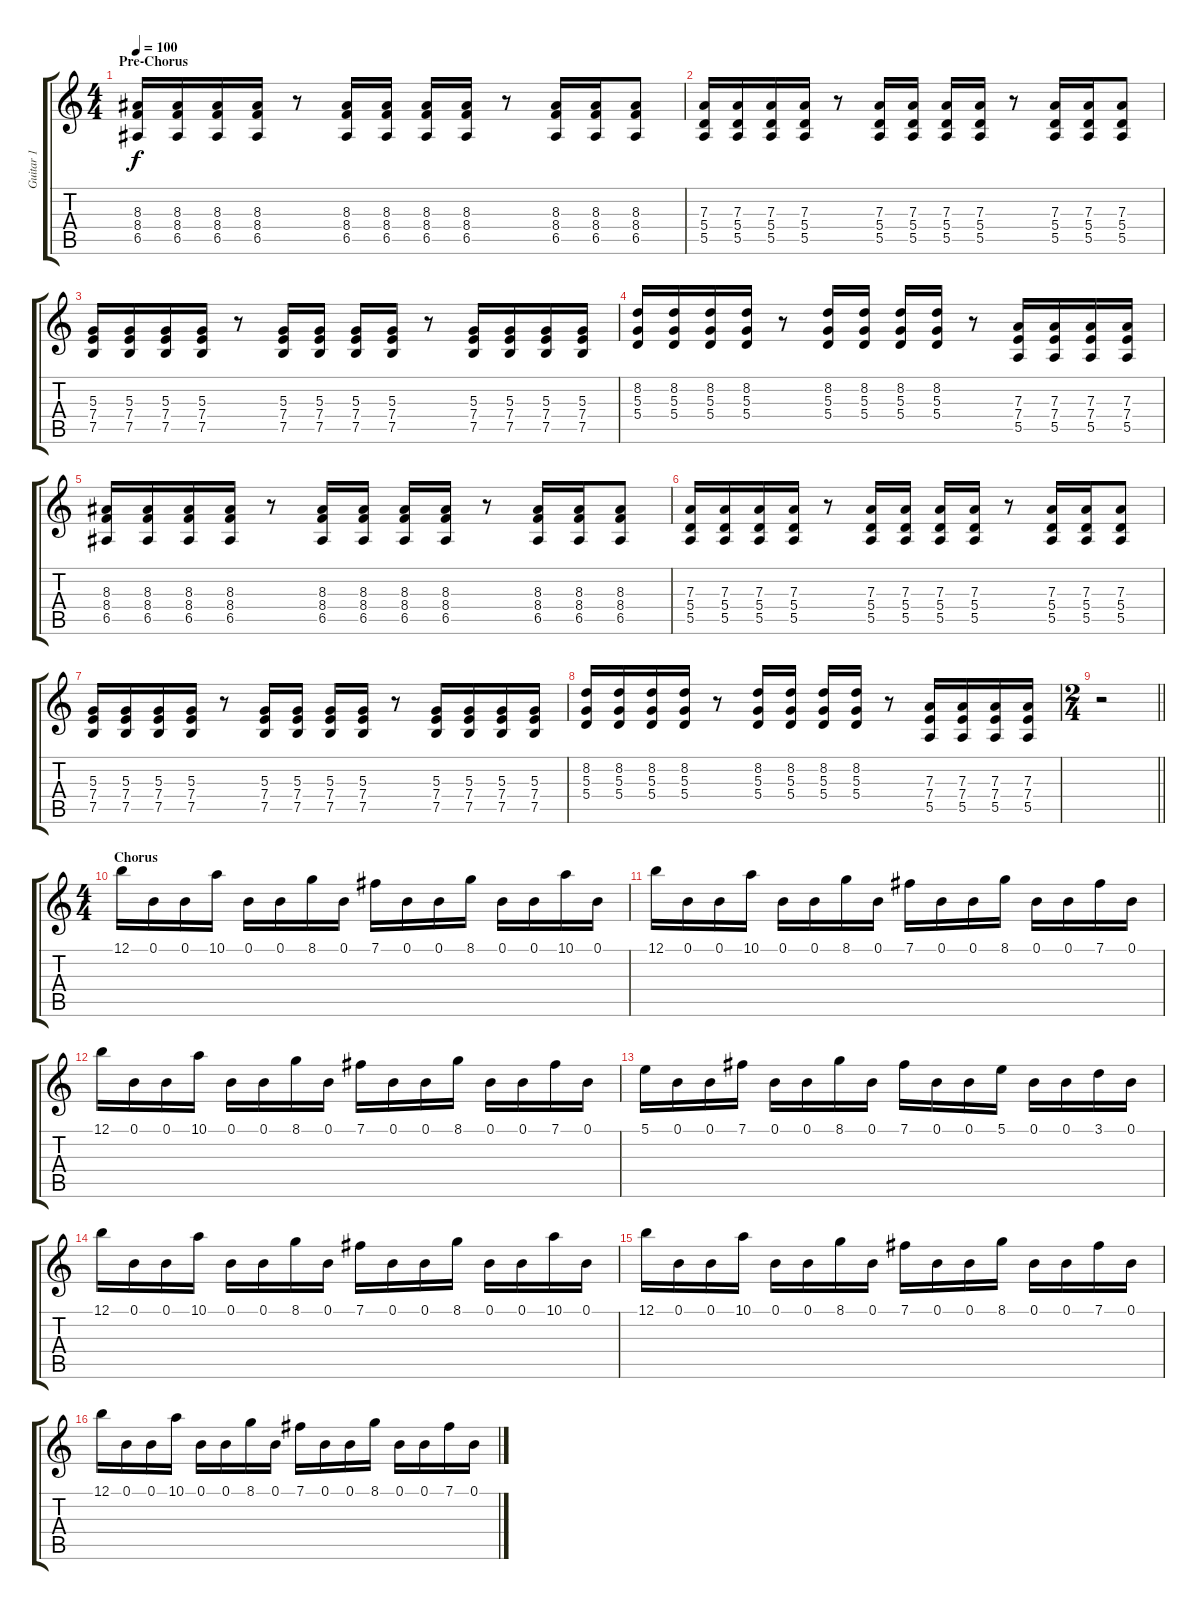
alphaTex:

\track ("Guitar 1" "Guitar 1") {instrument distortionguitar}
\staff {score tabs}
\tuning (B3 Gb3 D3 A2 E2 B1) {hide}
\ts (4 4)
\section ("" "Pre-Chorus")
\tempo 100
\clef g2
\ks c
(8.3 8.4 6.5).16{dy f} (8.3 8.4 6.5).16 (8.3 8.4 6.5).16 (8.3 8.4 6.5).16 r.8 (8.3 8.4 6.5).16 (8.3 8.4 6.5).16 (8.3 8.4 6.5).16 (8.3 8.4 6.5).16 r.8 (8.3 8.4 6.5).16 (8.3 8.4 6.5).16 (8.3 8.4 6.5).8 |
(7.3 5.4 5.5).16 (7.3 5.4 5.5).16 (7.3 5.4 5.5).16 (7.3 5.4 5.5).16 r.8 (7.3 5.4 5.5).16 (7.3 5.4 5.5).16 (7.3 5.4 5.5).16 (7.3 5.4 5.5).16 r.8 (7.3 5.4 5.5).16 (7.3 5.4 5.5).16 (7.3 5.4 5.5).8 |
(5.3 7.4 7.5).16 (5.3 7.4 7.5).16 (5.3 7.4 7.5).16 (5.3 7.4 7.5).16 r.8 (5.3 7.4 7.5).16 (5.3 7.4 7.5).16 (5.3 7.4 7.5).16 (5.3 7.4 7.5).16 r.8 (5.3 7.4 7.5).16 (5.3 7.4 7.5).16 (5.3 7.4 7.5).16 (5.3 7.4 7.5).16 |
(8.2 5.3 5.4).16 (8.2 5.3 5.4).16 (8.2 5.3 5.4).16 (8.2 5.3 5.4).16 r.8 (8.2 5.3 5.4).16 (8.2 5.3 5.4).16 (8.2 5.3 5.4).16 (8.2 5.3 5.4).16 r.8 (7.3 7.4 5.5).16 (7.3 7.4 5.5).16 (7.3 7.4 5.5).16 (7.3 7.4 5.5).16 |
(8.3 8.4 6.5).16 (8.3 8.4 6.5).16 (8.3 8.4 6.5).16 (8.3 8.4 6.5).16 r.8 (8.3 8.4 6.5).16 (8.3 8.4 6.5).16 (8.3 8.4 6.5).16 (8.3 8.4 6.5).16 r.8 (8.3 8.4 6.5).16 (8.3 8.4 6.5).16 (8.3 8.4 6.5).8 |
(7.3 5.4 5.5).16 (7.3 5.4 5.5).16 (7.3 5.4 5.5).16 (7.3 5.4 5.5).16 r.8 (7.3 5.4 5.5).16 (7.3 5.4 5.5).16 (7.3 5.4 5.5).16 (7.3 5.4 5.5).16 r.8 (7.3 5.4 5.5).16 (7.3 5.4 5.5).16 (7.3 5.4 5.5).8 |
(5.3 7.4 7.5).16 (5.3 7.4 7.5).16 (5.3 7.4 7.5).16 (5.3 7.4 7.5).16 r.8 (5.3 7.4 7.5).16 (5.3 7.4 7.5).16 (5.3 7.4 7.5).16 (5.3 7.4 7.5).16 r.8 (5.3 7.4 7.5).16 (5.3 7.4 7.5).16 (5.3 7.4 7.5).16 (5.3 7.4 7.5).16 |
(8.2 5.3 5.4).16 (8.2 5.3 5.4).16 (8.2 5.3 5.4).16 (8.2 5.3 5.4).16 r.8 (8.2 5.3 5.4).16 (8.2 5.3 5.4).16 (8.2 5.3 5.4).16 (8.2 5.3 5.4).16 r.8 (7.3 7.4 5.5).16 (7.3 7.4 5.5).16 (7.3 7.4 5.5).16 (7.3 7.4 5.5).16 |
\ts (2 4)
\barLineRight lightlight
r.2 |
\ts (4 4)
\section ("" "Chorus")
12.1.16 0.1.16 0.1.16 10.1.16 0.1.16 0.1.16 8.1.16 0.1.16 7.1.16 0.1.16 0.1.16 8.1.16 0.1.16 0.1.16 10.1.16 0.1.16 |
12.1.16 0.1.16 0.1.16 10.1.16 0.1.16 0.1.16 8.1.16 0.1.16 7.1.16 0.1.16 0.1.16 8.1.16 0.1.16 0.1.16 7.1.16 0.1.16 |
12.1.16 0.1.16 0.1.16 10.1.16 0.1.16 0.1.16 8.1.16 0.1.16 7.1.16 0.1.16 0.1.16 8.1.16 0.1.16 0.1.16 7.1.16 0.1.16 |
5.1.16 0.1.16 0.1.16 7.1.16 0.1.16 0.1.16 8.1.16 0.1.16 7.1.16 0.1.16 0.1.16 5.1.16 0.1.16 0.1.16 3.1.16 0.1.16 |
12.1.16 0.1.16 0.1.16 10.1.16 0.1.16 0.1.16 8.1.16 0.1.16 7.1.16 0.1.16 0.1.16 8.1.16 0.1.16 0.1.16 10.1.16 0.1.16 |
12.1.16 0.1.16 0.1.16 10.1.16 0.1.16 0.1.16 8.1.16 0.1.16 7.1.16 0.1.16 0.1.16 8.1.16 0.1.16 0.1.16 7.1.16 0.1.16 |
12.1.16 0.1.16 0.1.16 10.1.16 0.1.16 0.1.16 8.1.16 0.1.16 7.1.16 0.1.16 0.1.16 8.1.16 0.1.16 0.1.16 7.1.16 0.1.16
